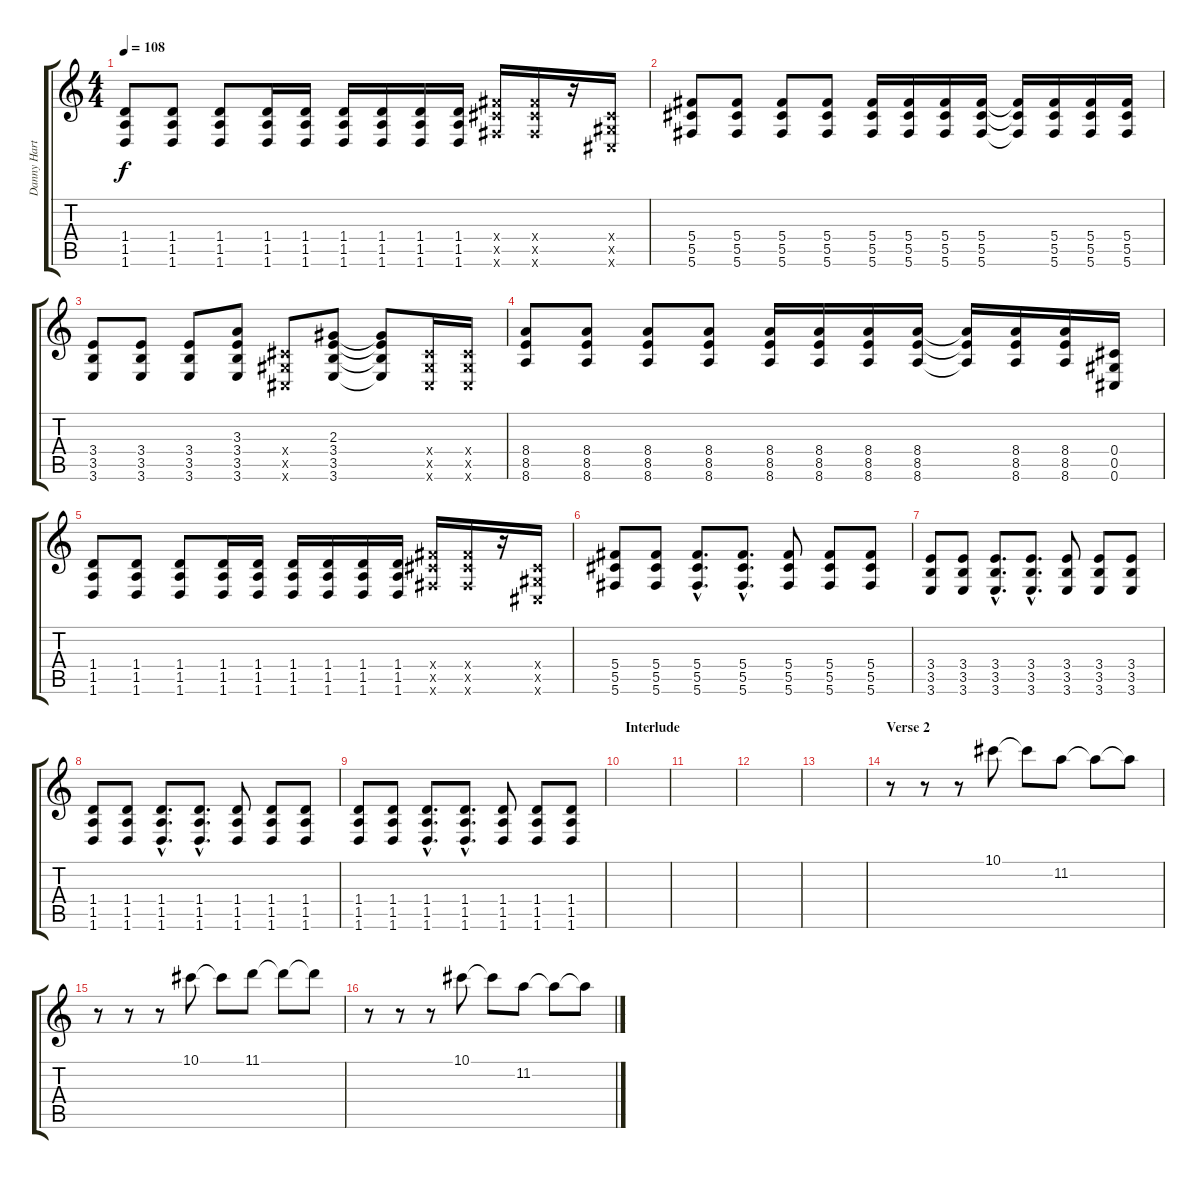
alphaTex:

\track ("Danny Hartwell (Guitar)" "Danny Hart") {instrument distortionguitar}
\staff {score tabs}
\tuning (Eb4 Bb3 Gb3 Db3 Ab2 Db2) {hide}
\ts (4 4)
\tempo 108
\clef g2
\ks c
(1.4 1.5 1.6).8{dy f} (1.4 1.5 1.6).8 (1.4 1.5 1.6).8 (1.4 1.5 1.6).16 (1.4 1.5 1.6).16 (1.4 1.5 1.6).16 (1.4 1.5 1.6).16 (1.4 1.5 1.6).16 (1.4 1.5 1.6).16 (5.4{x} 5.5{x} 5.6{x}).16 (5.4{x} 5.5{x} 5.6{x}).16 r.16 (0.4{x} 0.5{x} 0.6{x}).16 |
(5.4 5.5 5.6).8 (5.4 5.5 5.6).8 (5.4 5.5 5.6).8 (5.4 5.5 5.6).8 (5.4 5.5 5.6).16 (5.4 5.5 5.6).16 (5.4 5.5 5.6).16 (5.4 5.5 5.6).16 (5.4{t} 5.5{t} 5.6{t}).16 (5.4 5.5 5.6).16 (5.4 5.5 5.6).16 (5.4 5.5 5.6).16 |
(3.4 3.5 3.6).8 (3.4 3.5 3.6).8 (3.4 3.5 3.6).8 (3.3 3.4 3.5 3.6).8 (0.4{x} 0.5{x} 0.6{x}).8 (2.3 3.4 3.5 3.6).8 (2.3{t} 3.4{t} 3.5{t} 3.6{t}).8 (0.4{x} 0.5{x} 0.6{x}).16 (0.4{x} 0.5{x} 0.6{x}).16 |
(8.4 8.5 8.6).8 (8.4 8.5 8.6).8 (8.4 8.5 8.6).8 (8.4 8.5 8.6).8 (8.4 8.5 8.6).16 (8.4 8.5 8.6).16 (8.4 8.5 8.6).16 (8.4 8.5 8.6).16 (8.4{t} 8.5{t} 8.6{t}).16 (8.4 8.5 8.6).16 (8.4 8.5 8.6).16 (0.4 0.5 0.6).16 |
(1.4 1.5 1.6).8 (1.4 1.5 1.6).8 (1.4 1.5 1.6).8 (1.4 1.5 1.6).16 (1.4 1.5 1.6).16 (1.4 1.5 1.6).16 (1.4 1.5 1.6).16 (1.4 1.5 1.6).16 (1.4 1.5 1.6).16 (5.4{x} 5.5{x} 5.6{x}).16 (5.4{x} 5.5{x} 5.6{x}).16 r.16 (0.4{x} 0.5{x} 0.6{x}).16 |
(5.4 5.5 5.6).8 (5.4 5.5 5.6).8 (5.4{hac} 5.5{hac} 5.6{hac}).8{d} (5.4{hac} 5.5{hac} 5.6{hac}).8{d} (5.4 5.5 5.6).8 (5.4 5.5 5.6).8 (5.4 5.5 5.6).8 |
(3.4 3.5 3.6).8 (3.4 3.5 3.6).8 (3.4{hac} 3.5{hac} 3.6{hac}).8{d} (3.4{hac} 3.5{hac} 3.6{hac}).8{d} (3.4 3.5 3.6).8 (3.4 3.5 3.6).8 (3.4 3.5 3.6).8 |
(1.4 1.5 1.6).8 (1.4 1.5 1.6).8 (1.4{hac} 1.5{hac} 1.6{hac}).8{d} (1.4{hac} 1.5{hac} 1.6{hac}).8{d} (1.4 1.5 1.6).8 (1.4 1.5 1.6).8 (1.4 1.5 1.6).8 |
(1.4 1.5 1.6).8 (1.4 1.5 1.6).8 (1.4{hac} 1.5{hac} 1.6{hac}).8{d} (1.4{hac} 1.5{hac} 1.6{hac}).8{d} (1.4 1.5 1.6).8 (1.4 1.5 1.6).8 (1.4 1.5 1.6).8 |
\section ("" "Interlude")
|
|
|
|
\section ("" "Verse 2")
r.8{volume 16 instrument electricguitarjazz} r.8 r.8 10.1.8 10.1{t}.8 11.2.8 11.2{t}.8 11.2{t}.8 |
r.8 r.8 r.8 10.1.8 10.1{t}.8 11.1.8 11.1{t}.8 11.1{t}.8 |
r.8 r.8 r.8 10.1.8 10.1{t}.8 11.2.8 11.2{t}.8 11.2{t}.8
